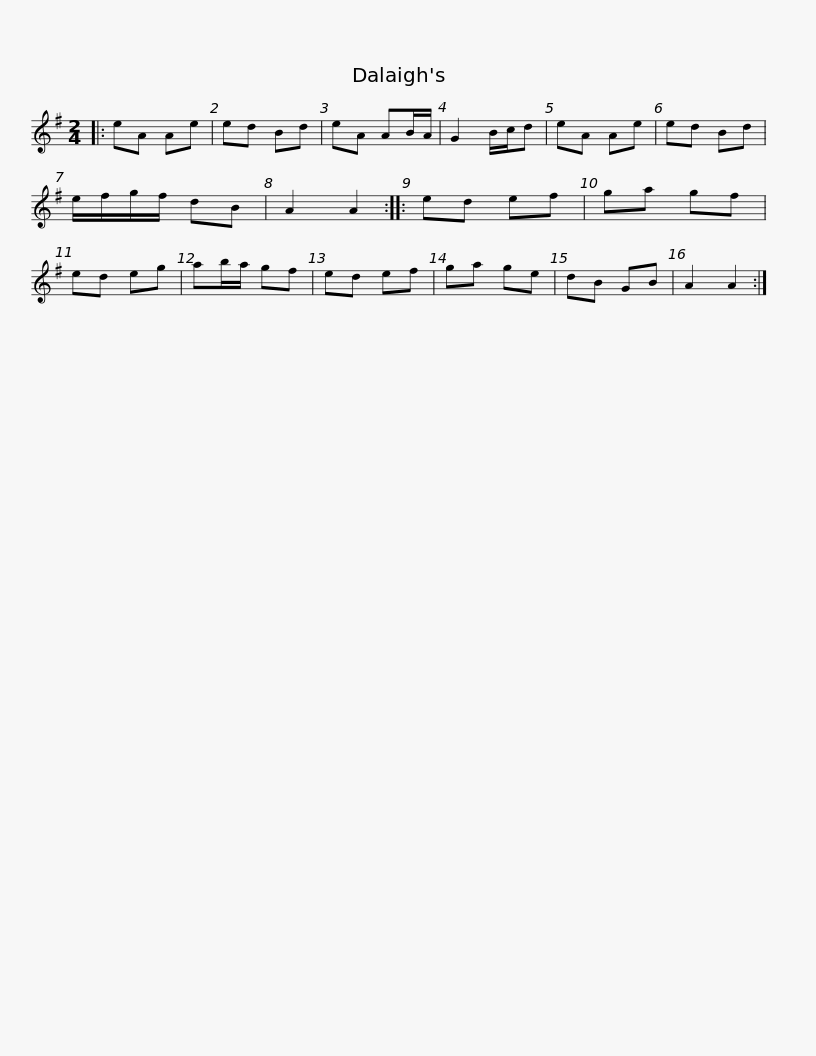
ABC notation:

X:1
L:1/8
M:2/4
I:linebreak $
K:G
V:1 treble
V:1
|: eA Ae | ed Bd | eA AB/A/ | G2 B/c/d | eA Ae | %5
 ed Bd | e/f/g/f/ dB | A2 A2 :: ed ef | ga gf |$ %10
 ed eg | ab/a/ gf | ed ef | ga ge | dB GB | %15
 A2 A2 :| %16
